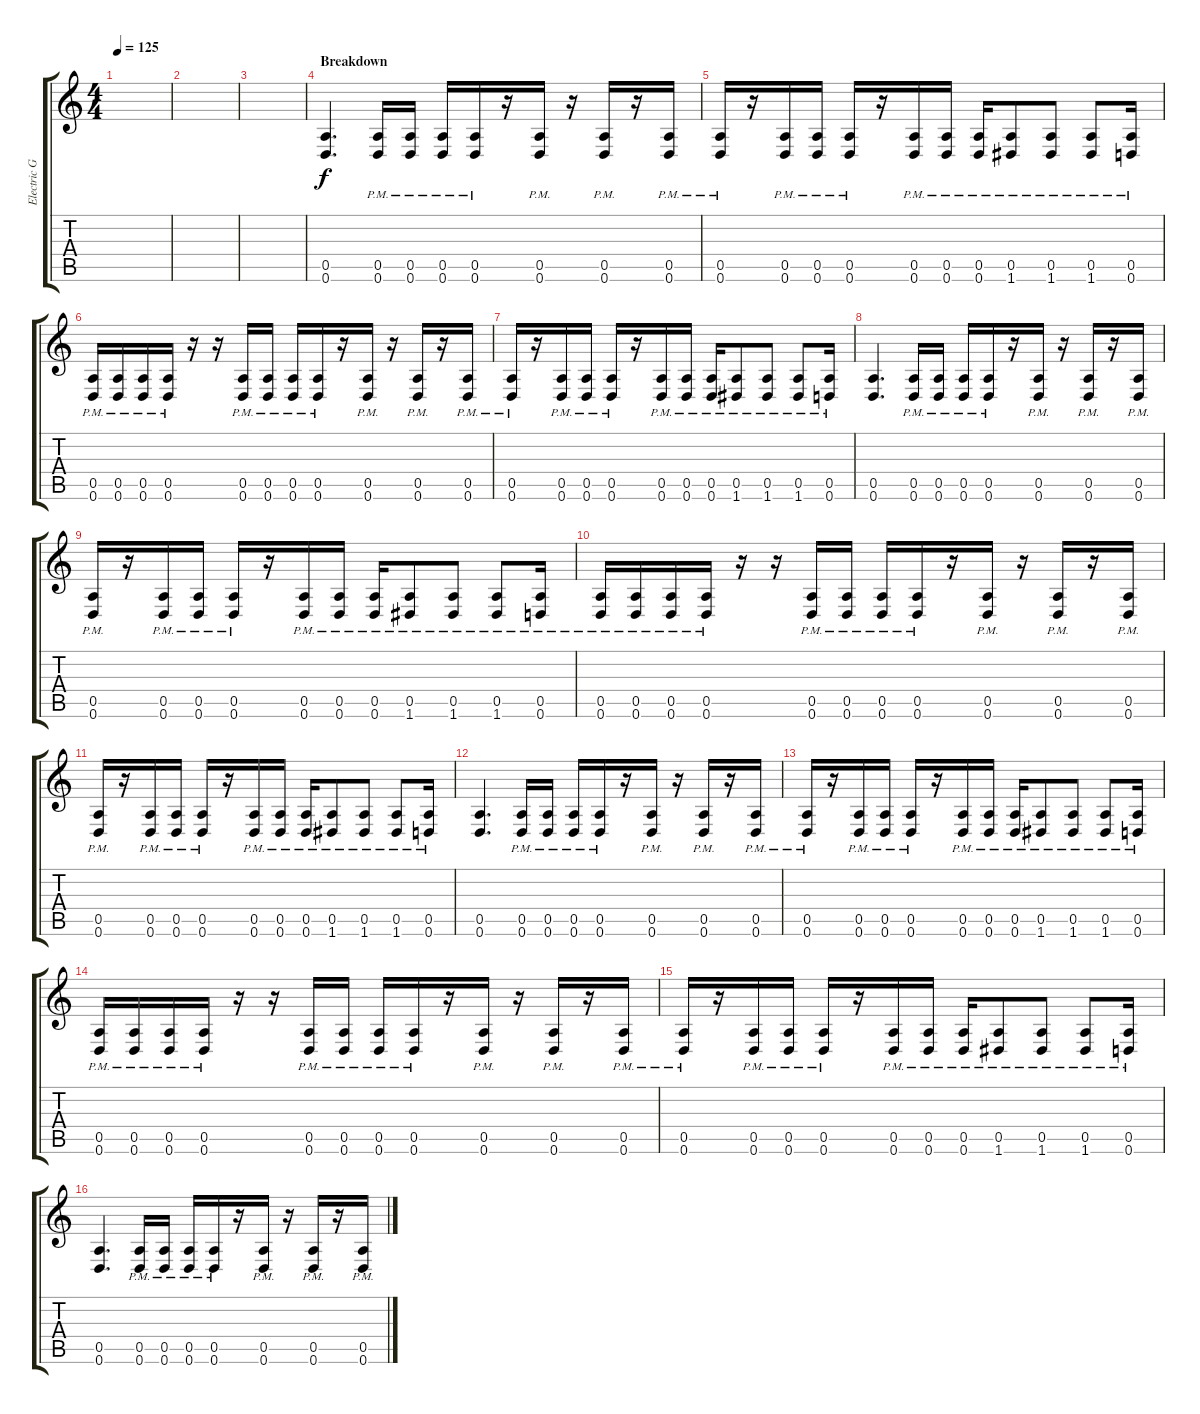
\track ("Electric Guitar" "Electric G") {instrument distortionguitar}
\staff {score tabs}
\tuning (E4 B3 G3 D3 A2 D2) {hide}
\ts (4 4)
\tempo 125
\clef g2
\ks c
|
|
|
\section ("" "Breakdown")
(0.5 0.6).4{d} (0.5{pm} 0.6{pm}).16 (0.5{pm} 0.6{pm}).16 (0.5{pm} 0.6{pm}).16 (0.5{pm} 0.6{pm}).16 r.16 (0.5{pm} 0.6{pm}).16 r.16 (0.5{pm} 0.6{pm}).16 r.16 (0.5{pm} 0.6{pm}).16 |
(0.5{pm} 0.6{pm}).16 r.16 (0.5{pm} 0.6{pm}).16 (0.5{pm} 0.6{pm}).16 (0.5{pm} 0.6{pm}).16 r.16 (0.5{pm} 0.6{pm}).16 (0.5{pm} 0.6{pm}).16 (0.5{pm} 0.6{pm}).16 (0.5{pm} 1.6{pm}).8 (0.5{pm} 1.6{pm}).8 (0.5{pm} 1.6{pm}).8 (0.5{pm} 0.6{pm}).16 |
(0.5{pm} 0.6{pm}).16 (0.5{pm} 0.6{pm}).16 (0.5{pm} 0.6{pm}).16 (0.5{pm} 0.6{pm}).16 r.16 r.16 (0.5{pm} 0.6{pm}).16 (0.5{pm} 0.6{pm}).16 (0.5{pm} 0.6{pm}).16 (0.5{pm} 0.6{pm}).16 r.16 (0.5{pm} 0.6{pm}).16 r.16 (0.5{pm} 0.6{pm}).16 r.16 (0.5{pm} 0.6{pm}).16 |
(0.5{pm} 0.6{pm}).16 r.16 (0.5{pm} 0.6{pm}).16 (0.5{pm} 0.6{pm}).16 (0.5{pm} 0.6{pm}).16 r.16 (0.5{pm} 0.6{pm}).16 (0.5{pm} 0.6{pm}).16 (0.5{pm} 0.6{pm}).16 (0.5{pm} 1.6{pm}).8 (0.5{pm} 1.6{pm}).8 (0.5{pm} 1.6{pm}).8 (0.5{pm} 0.6{pm}).16 |
(0.5 0.6).4{d} (0.5{pm} 0.6{pm}).16 (0.5{pm} 0.6{pm}).16 (0.5{pm} 0.6{pm}).16 (0.5{pm} 0.6{pm}).16 r.16 (0.5{pm} 0.6{pm}).16 r.16 (0.5{pm} 0.6{pm}).16 r.16 (0.5{pm} 0.6{pm}).16 |
(0.5{pm} 0.6{pm}).16 r.16 (0.5{pm} 0.6{pm}).16 (0.5{pm} 0.6{pm}).16 (0.5{pm} 0.6{pm}).16 r.16 (0.5{pm} 0.6{pm}).16 (0.5{pm} 0.6{pm}).16 (0.5{pm} 0.6{pm}).16 (0.5{pm} 1.6{pm}).8 (0.5{pm} 1.6{pm}).8 (0.5{pm} 1.6{pm}).8 (0.5{pm} 0.6{pm}).16 |
(0.5{pm} 0.6{pm}).16 (0.5{pm} 0.6{pm}).16 (0.5{pm} 0.6{pm}).16 (0.5{pm} 0.6{pm}).16 r.16 r.16 (0.5{pm} 0.6{pm}).16 (0.5{pm} 0.6{pm}).16 (0.5{pm} 0.6{pm}).16 (0.5{pm} 0.6{pm}).16 r.16 (0.5{pm} 0.6{pm}).16 r.16 (0.5{pm} 0.6{pm}).16 r.16 (0.5{pm} 0.6{pm}).16 |
(0.5{pm} 0.6{pm}).16 r.16 (0.5{pm} 0.6{pm}).16 (0.5{pm} 0.6{pm}).16 (0.5{pm} 0.6{pm}).16 r.16 (0.5{pm} 0.6{pm}).16 (0.5{pm} 0.6{pm}).16 (0.5{pm} 0.6{pm}).16 (0.5{pm} 1.6{pm}).8 (0.5{pm} 1.6{pm}).8 (0.5{pm} 1.6{pm}).8 (0.5{pm} 0.6{pm}).16 |
(0.5 0.6).4{d} (0.5{pm} 0.6{pm}).16 (0.5{pm} 0.6{pm}).16 (0.5{pm} 0.6{pm}).16 (0.5{pm} 0.6{pm}).16 r.16 (0.5{pm} 0.6{pm}).16 r.16 (0.5{pm} 0.6{pm}).16 r.16 (0.5{pm} 0.6{pm}).16 |
(0.5{pm} 0.6{pm}).16 r.16 (0.5{pm} 0.6{pm}).16 (0.5{pm} 0.6{pm}).16 (0.5{pm} 0.6{pm}).16 r.16 (0.5{pm} 0.6{pm}).16 (0.5{pm} 0.6{pm}).16 (0.5{pm} 0.6{pm}).16 (0.5{pm} 1.6{pm}).8 (0.5{pm} 1.6{pm}).8 (0.5{pm} 1.6{pm}).8 (0.5{pm} 0.6{pm}).16 |
(0.5{pm} 0.6{pm}).16 (0.5{pm} 0.6{pm}).16 (0.5{pm} 0.6{pm}).16 (0.5{pm} 0.6{pm}).16 r.16 r.16 (0.5{pm} 0.6{pm}).16 (0.5{pm} 0.6{pm}).16 (0.5{pm} 0.6{pm}).16 (0.5{pm} 0.6{pm}).16 r.16 (0.5{pm} 0.6{pm}).16 r.16 (0.5{pm} 0.6{pm}).16 r.16 (0.5{pm} 0.6{pm}).16 |
(0.5{pm} 0.6{pm}).16 r.16 (0.5{pm} 0.6{pm}).16 (0.5{pm} 0.6{pm}).16 (0.5{pm} 0.6{pm}).16 r.16 (0.5{pm} 0.6{pm}).16 (0.5{pm} 0.6{pm}).16 (0.5{pm} 0.6{pm}).16 (0.5{pm} 1.6{pm}).8 (0.5{pm} 1.6{pm}).8 (0.5{pm} 1.6{pm}).8 (0.5{pm} 0.6{pm}).16 |
(0.5 0.6).4{d} (0.5{pm} 0.6{pm}).16 (0.5{pm} 0.6{pm}).16 (0.5{pm} 0.6{pm}).16 (0.5{pm} 0.6{pm}).16 r.16 (0.5{pm} 0.6{pm}).16 r.16 (0.5{pm} 0.6{pm}).16 r.16 (0.5{pm} 0.6{pm}).16
